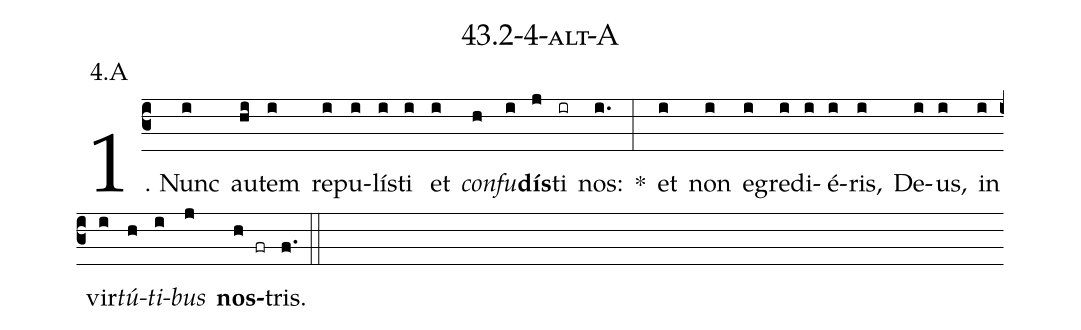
name: 43.2-4-alt-A;
annotation: 4.A;
%%
(c3)1. Nunc(i) au(hi)tem(i) re(i)pu(i)lís(i)ti(i) et(i) <i>con</i>(h)<i>fu</i>(i)<b>dís</b>(j)ti(ir) nos:(i.) *(:) et(i) non(i) e(i)gre(i)di(i)é(i)ris,(i) De(i)us,(i) in(i) vir(i)<i>tú</i>(h)<i>ti</i>(i)<i>bus</i>(j) <b>nos</b>(h fr)tris.(f.) (::)
